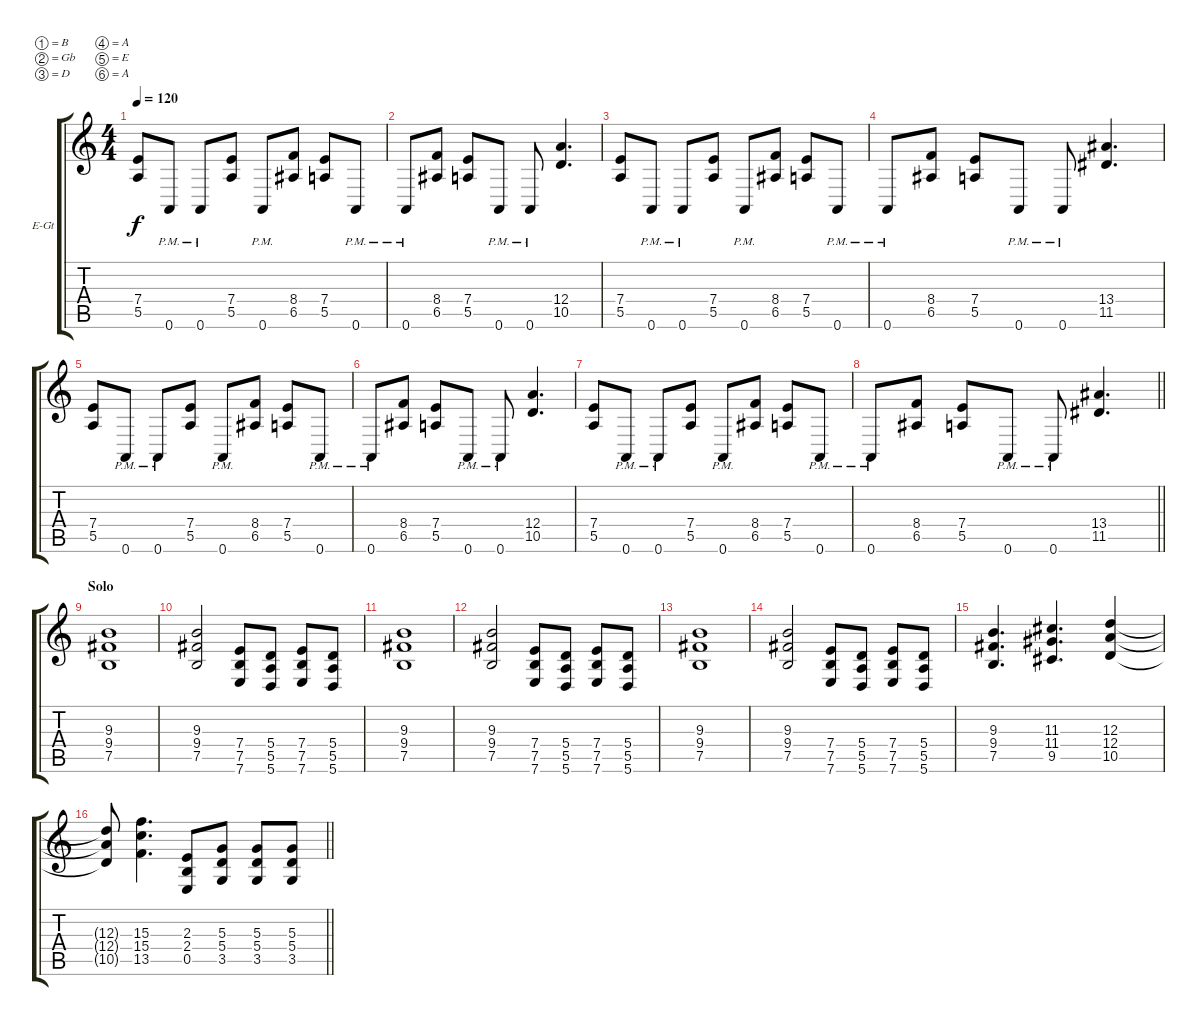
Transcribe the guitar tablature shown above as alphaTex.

\bracketExtendMode groupsimilarinstruments
\firstSystemTrackNameOrientation horizontal
\otherSystemsTrackNameOrientation horizontal
\track ("Rhy. Gtr. 1" "E-Gt") {instrument distortionguitar}
\staff {score tabs}
\tuning (B3 Gb3 D3 A2 E2 A1)
\ts (4 4)
\section ("" "")
\tempo 120
\clef g2
\ks c
(7.4 5.5).8{dy f} 0.6{pm}.8 0.6{pm}.8 (7.4 5.5).8 0.6{pm}.8 (8.4 6.5).8 (7.4 5.5).8 0.6{pm}.8 |
0.6{pm}.8 (8.4 6.5).8 (7.4 5.5).8 0.6{pm}.8 0.6{pm}.8 (12.4 10.5).4{d} |
(7.4 5.5).8 0.6{pm}.8 0.6{pm}.8 (7.4 5.5).8 0.6{pm}.8 (8.4 6.5).8 (7.4 5.5).8 0.6{pm}.8 |
0.6{pm}.8 (8.4 6.5).8 (7.4 5.5).8 0.6{pm}.8 0.6{pm}.8 (13.4 11.5).4{d} |
(7.4 5.5).8 0.6{pm}.8 0.6{pm}.8 (7.4 5.5).8 0.6{pm}.8 (8.4 6.5).8 (7.4 5.5).8 0.6{pm}.8 |
0.6{pm}.8 (8.4 6.5).8 (7.4 5.5).8 0.6{pm}.8 0.6{pm}.8 (12.4 10.5).4{d} |
(7.4 5.5).8 0.6{pm}.8 0.6{pm}.8 (7.4 5.5).8 0.6{pm}.8 (8.4 6.5).8 (7.4 5.5).8 0.6{pm}.8 |
\barLineRight lightlight
0.6{pm}.8 (8.4 6.5).8 (7.4 5.5).8 0.6{pm}.8 0.6{pm}.8 (13.4 11.5).4{d} |
\section ("" "Solo")
(9.3 9.4 7.5).1 |
(9.3 9.4 7.5).2 (7.4 7.5 7.6).8 (5.4 5.5 5.6).8 (7.4 7.5 7.6).8 (5.4 5.5 5.6).8 |
(9.3 9.4 7.5).1 |
(9.3 9.4 7.5).2 (7.4 7.5 7.6).8 (5.4 5.5 5.6).8 (7.4 7.5 7.6).8 (5.4 5.5 5.6).8 |
(9.3 9.4 7.5).1 |
(9.3 9.4 7.5).2 (7.4 7.5 7.6).8 (5.4 5.5 5.6).8 (7.4 7.5 7.6).8 (5.4 5.5 5.6).8 |
(9.3 9.4 7.5).4{d} (11.3 11.4 9.5).4{d} (12.3 12.4 10.5).4 |
\barLineRight lightlight
(12.3{t} 12.4{t} 10.5{t}).8 (15.3 15.4 13.5).4{d} (2.3 2.4 0.5).8 (5.3 5.4 3.5).8 (5.3 5.4 3.5).8 (5.3 5.4 3.5).8
